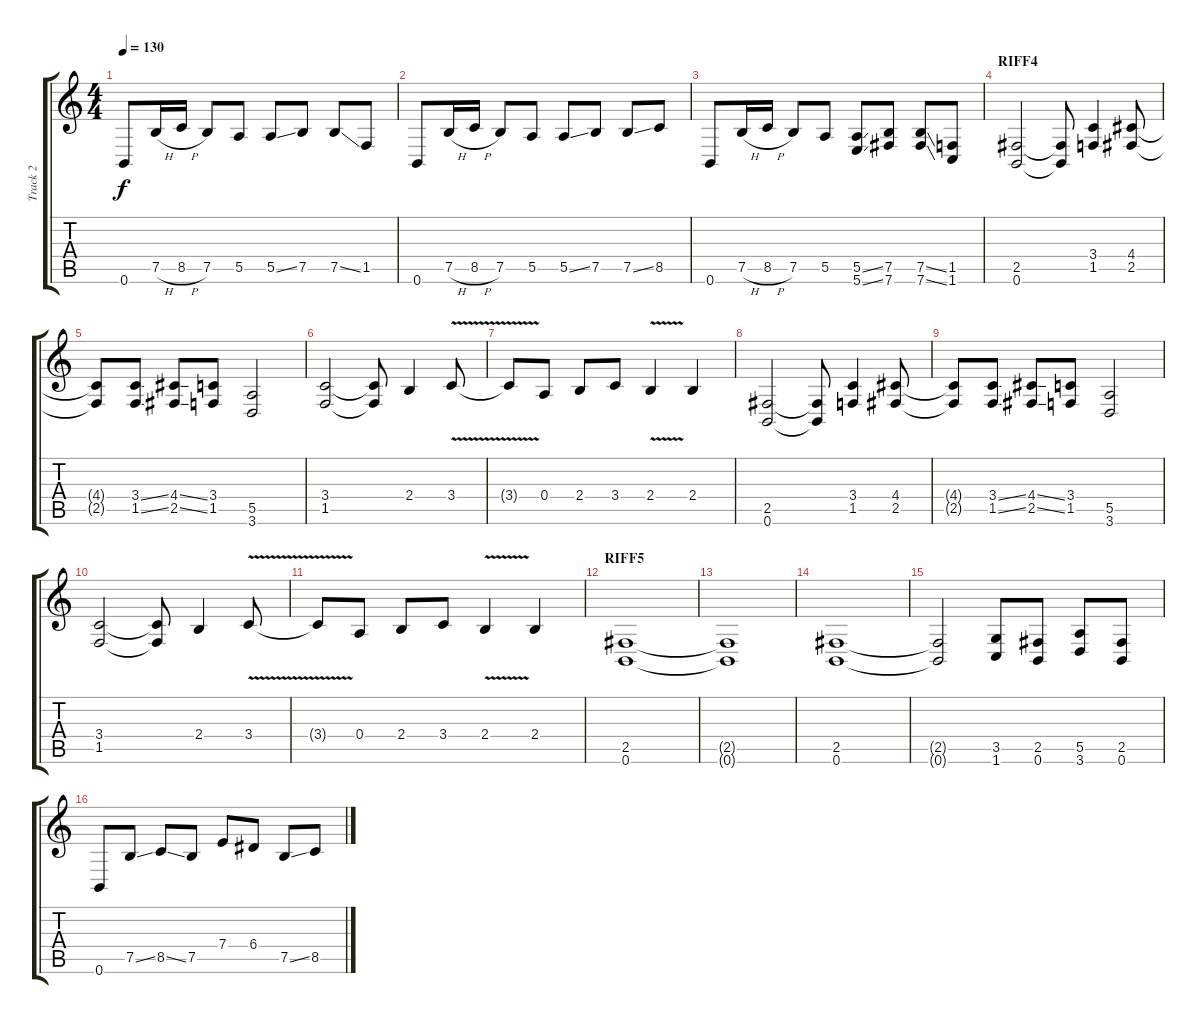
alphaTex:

\track ("Track 2" "Track 2") {instrument distortionguitar}
\staff {score tabs}
\tuning (B3 Gb3 D3 A2 E2 B1) {hide}
\ts (4 4)
\tempo 130
\clef g2
\ks c
0.6.8{dy f} 7.5{h}.16 8.5{h}.16 7.5.8 5.5.8 5.5{ss}.8 7.5.8 7.5{ss}.8 1.5.8 |
0.6.8 7.5{h}.16 8.5{h}.16 7.5.8 5.5.8 5.5{ss}.8 7.5.8 7.5{ss}.8 8.5.8 |
0.6.8 7.5{h}.16 8.5{h}.16 7.5.8 5.5.8 (5.5{ss} 5.6{ss}).8 (7.5 7.6).8 (7.5{ss} 7.6{ss}).8 (1.5 1.6).8 |
\section ("" "RIFF4")
(2.5 0.6).2 (2.5{t} 0.6{t}).8 (3.4 1.5).4 (4.4 2.5).8 |
(4.4{t} 2.5{t}).8 (3.4{ss} 1.5{ss}).8 (4.4{ss} 2.5{ss}).8 (3.4 1.5).8 (5.5 3.6).2 |
(3.4 1.5).2 (3.4{t} 1.5{t}).8 2.4.4 3.4{v}.8 |
3.4{t}.8 0.4.8 2.4.8 3.4.8 2.4{v}.4 2.4.4 |
(2.5 0.6).2 (2.5{t} 0.6{t}).8 (3.4 1.5).4 (4.4 2.5).8 |
(4.4{t} 2.5{t}).8 (3.4{ss} 1.5{ss}).8 (4.4{ss} 2.5{ss}).8 (3.4 1.5).8 (5.5 3.6).2 |
(3.4 1.5).2 (3.4{t} 1.5{t}).8 2.4.4 3.4{v}.8 |
3.4{t}.8 0.4.8 2.4.8 3.4.8 2.4{v}.4 2.4.4 |
\section ("" "RIFF5")
(2.5 0.6).1 |
(2.5{t} 0.6{t}).1 |
(2.5 0.6).1 |
(2.5{t} 0.6{t}).2 (3.5 1.6).8 (2.5 0.6).8 (5.5 3.6).8 (2.5 0.6).8 |
0.6.8 7.5{ss}.8 8.5{ss}.8 7.5.8 7.4.8 6.4.8 7.5{ss}.8 8.5.8
